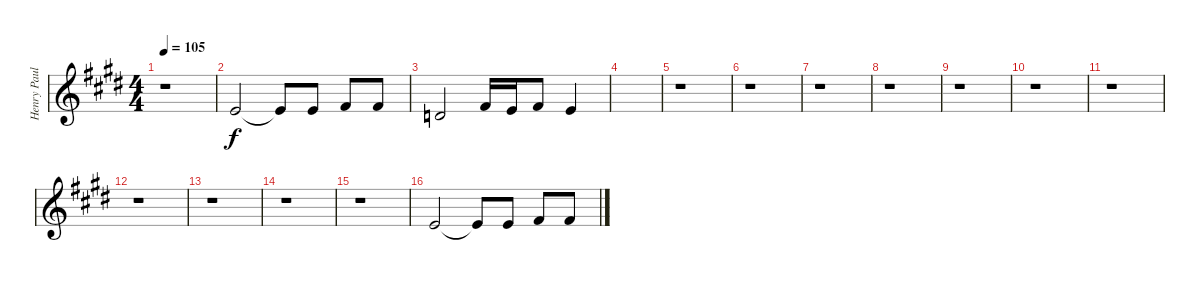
\track ("Henry Paul Vocals" "Henry Paul") {instrument frenchhorn}
\staff {score}
\tuning (E4 B3 G3 D3 A2 E2) {hide}
\ts (4 4)
\tempo 105
\clef g2
\ks e
r.1{dy f} |
5.2.2 5.2{t}.8 5.2.8 7.2.8 7.2.8 |
7.3.2 7.2.16 5.2.16 7.2.8 5.2.4 |
|
r.1 |
r.1 |
r.1 |
r.1 |
r.1 |
r.1 |
r.1 |
r.1 |
r.1 |
r.1 |
r.1 |
5.2.2 5.2{t}.8 5.2.8 7.2.8 7.2.8
